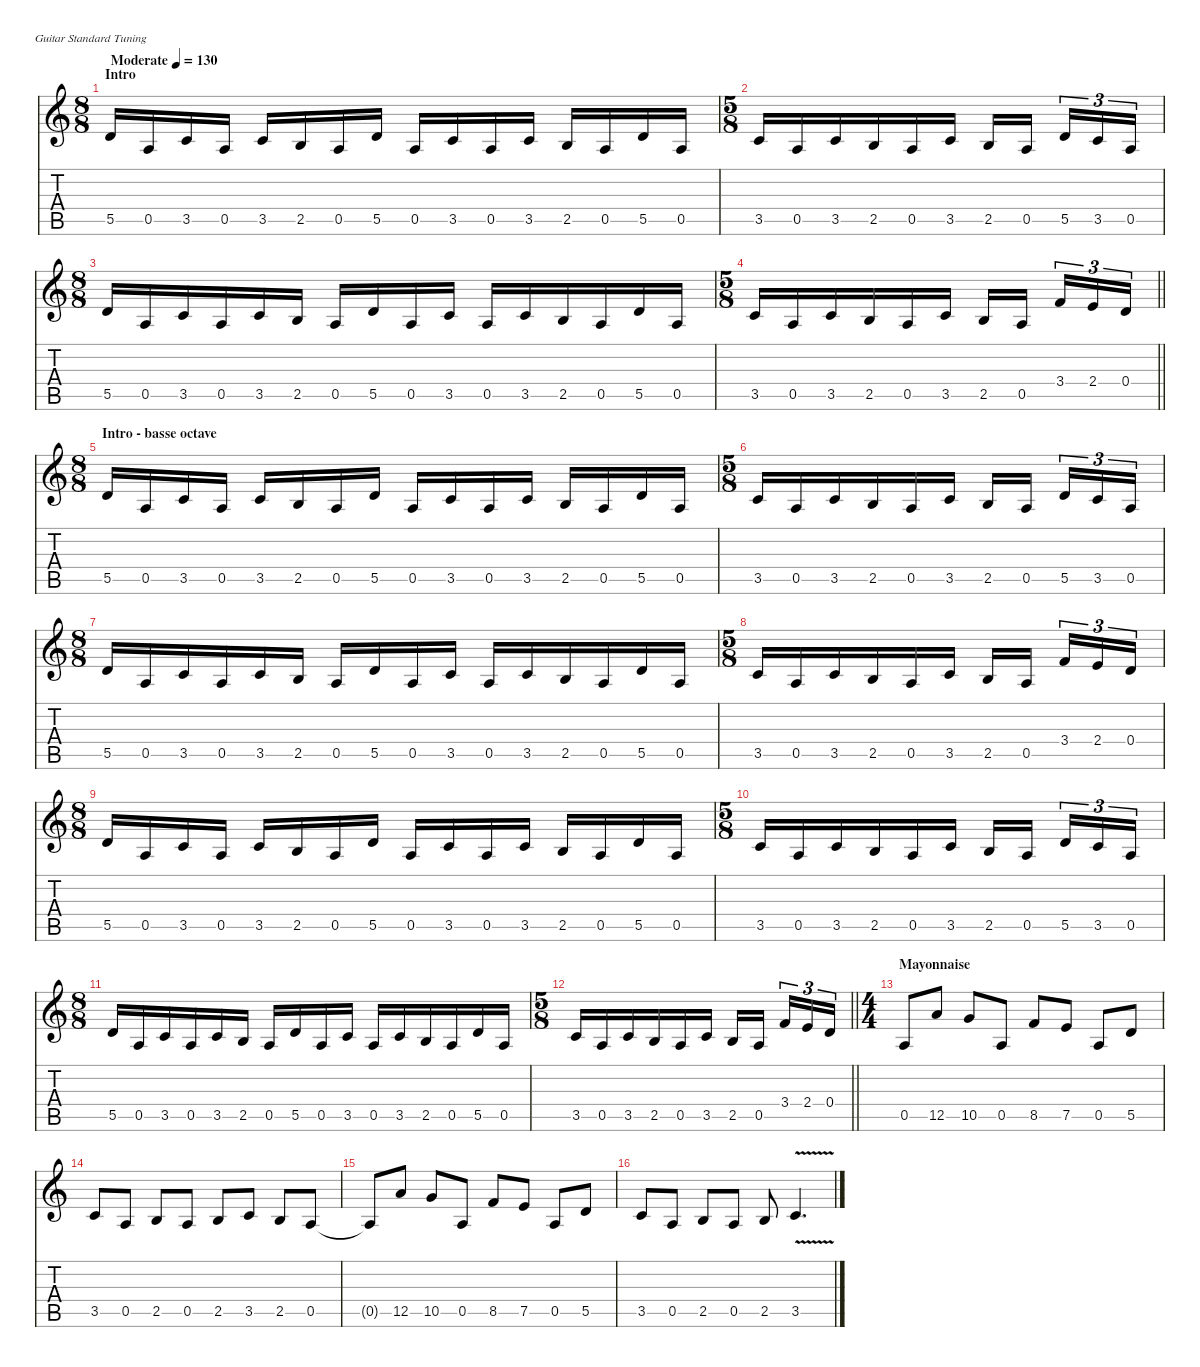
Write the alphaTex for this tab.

\defaultSystemsLayout 4
\hideDynamics
\bracketExtendMode nobrackets
\track ("Sylvain" " ") {instrument distortionguitar}
\staff {score tabs}
\tuning (E4 B3 G3 D3 A2 E2)
\ts (8 8)
\beaming (8 2 2 2 2)
\section ("" "Intro")
\tempo (130 "Moderate")
\clef g2
\ks c
5.5.16{dy f instrument distortionguitar beam Up} 0.5.16{beam Up} 3.5.16{beam Up} 0.5.16{beam Up} 3.5.16{beam Up} 2.5.16{beam Up} 0.5.16{beam Up} 5.5.16{beam Up} 0.5.16{beam Up} 3.5.16{beam Up} 0.5.16{beam Up} 3.5.16{beam Up} 2.5.16{beam Up} 0.5.16{beam Up} 5.5.16{beam Up} 0.5.16{beam Up} |
\ts (5 8)
\beaming (8 3 2)
3.5.16{beam Up} 0.5.16{beam Up} 3.5.16{beam Up} 2.5.16{beam Up} 0.5.16{beam Up} 3.5.16{beam Up} 2.5.16{beam Up} 0.5.16{beam Up} 5.5.16{tu (3 2) beam Up} 3.5.16{tu (3 2) beam Up} 0.5.16{tu (3 2) beam Up} |
\ts (8 8)
\beaming (8 3 2 3)
5.5.16{beam Up} 0.5.16{beam Up} 3.5.16{beam Up} 0.5.16{beam Up} 3.5.16{beam Up} 2.5.16{beam Up} 0.5.16{beam Up} 5.5.16{beam Up} 0.5.16{beam Up} 3.5.16{beam Up} 0.5.16{beam Up} 3.5.16{beam Up} 2.5.16{beam Up} 0.5.16{beam Up} 5.5.16{beam Up} 0.5.16{beam Up} |
\ts (5 8)
\beaming (8 3 2)
\barLineRight lightlight
3.5.16{beam Up} 0.5.16{beam Up} 3.5.16{beam Up} 2.5.16{beam Up} 0.5.16{beam Up} 3.5.16{beam Up} 2.5.16{beam Up} 0.5.16{beam Up} 3.4.16{tu (3 2) beam Up} 2.4.16{tu (3 2) beam Up} 0.4.16{tu (3 2) beam Up} |
\ts (8 8)
\beaming (8 2 2 2 2)
\section ("" "Intro - basse octave")
5.5.16{beam Up} 0.5.16{beam Up} 3.5.16{beam Up} 0.5.16{beam Up} 3.5.16{beam Up} 2.5.16{beam Up} 0.5.16{beam Up} 5.5.16{beam Up} 0.5.16{beam Up} 3.5.16{beam Up} 0.5.16{beam Up} 3.5.16{beam Up} 2.5.16{beam Up} 0.5.16{beam Up} 5.5.16{beam Up} 0.5.16{beam Up} |
\ts (5 8)
\beaming (8 3 2)
3.5.16{beam Up} 0.5.16{beam Up} 3.5.16{beam Up} 2.5.16{beam Up} 0.5.16{beam Up} 3.5.16{beam Up} 2.5.16{beam Up} 0.5.16{beam Up} 5.5.16{tu (3 2) beam Up} 3.5.16{tu (3 2) beam Up} 0.5.16{tu (3 2) beam Up} |
\ts (8 8)
\beaming (8 3 2 3)
5.5.16{beam Up} 0.5.16{beam Up} 3.5.16{beam Up} 0.5.16{beam Up} 3.5.16{beam Up} 2.5.16{beam Up} 0.5.16{beam Up} 5.5.16{beam Up} 0.5.16{beam Up} 3.5.16{beam Up} 0.5.16{beam Up} 3.5.16{beam Up} 2.5.16{beam Up} 0.5.16{beam Up} 5.5.16{beam Up} 0.5.16{beam Up} |
\ts (5 8)
\beaming (8 3 2)
3.5.16{beam Up} 0.5.16{beam Up} 3.5.16{beam Up} 2.5.16{beam Up} 0.5.16{beam Up} 3.5.16{beam Up} 2.5.16{beam Up} 0.5.16{beam Up} 3.4.16{tu (3 2) beam Up} 2.4.16{tu (3 2) beam Up} 0.4.16{tu (3 2) beam Up} |
\ts (8 8)
\beaming (8 2 2 2 2)
5.5.16{beam Up} 0.5.16{beam Up} 3.5.16{beam Up} 0.5.16{beam Up} 3.5.16{beam Up} 2.5.16{beam Up} 0.5.16{beam Up} 5.5.16{beam Up} 0.5.16{beam Up} 3.5.16{beam Up} 0.5.16{beam Up} 3.5.16{beam Up} 2.5.16{beam Up} 0.5.16{beam Up} 5.5.16{beam Up} 0.5.16{beam Up} |
\ts (5 8)
\beaming (8 3 2)
3.5.16{beam Up} 0.5.16{beam Up} 3.5.16{beam Up} 2.5.16{beam Up} 0.5.16{beam Up} 3.5.16{beam Up} 2.5.16{beam Up} 0.5.16{beam Up} 5.5.16{tu (3 2) beam Up} 3.5.16{tu (3 2) beam Up} 0.5.16{tu (3 2) beam Up} |
\ts (8 8)
\beaming (8 3 2 3)
5.5.16{beam Up} 0.5.16{beam Up} 3.5.16{beam Up} 0.5.16{beam Up} 3.5.16{beam Up} 2.5.16{beam Up} 0.5.16{beam Up} 5.5.16{beam Up} 0.5.16{beam Up} 3.5.16{beam Up} 0.5.16{beam Up} 3.5.16{beam Up} 2.5.16{beam Up} 0.5.16{beam Up} 5.5.16{beam Up} 0.5.16{beam Up} |
\ts (5 8)
\beaming (8 3 2)
\barLineRight lightlight
3.5.16{beam Up} 0.5.16{beam Up} 3.5.16{beam Up} 2.5.16{beam Up} 0.5.16{beam Up} 3.5.16{beam Up} 2.5.16{beam Up} 0.5.16{beam Up} 3.4.16{tu (3 2) beam Up} 2.4.16{tu (3 2) beam Up} 0.4.16{tu (3 2) beam Up} |
\ts (4 4)
\beaming (8 2 2 2 2)
\section ("" "Mayonnaise")
0.5.8{beam Up} 12.5.8{beam Up} 10.5.8{beam Up} 0.5.8{beam Up} 8.5.8{beam Up} 7.5.8{beam Up} 0.5.8{beam Up} 5.5.8{beam Up} |
3.5.8{beam Up} 0.5.8{beam Up} 2.5.8{beam Up} 0.5.8{beam Up} 2.5.8{beam Up} 3.5.8{beam Up} 2.5.8{beam Up} 0.5.8{beam Up} |
0.5{t}.8{beam Up} 12.5.8{beam Up} 10.5.8{beam Up} 0.5.8{beam Up} 8.5.8{beam Up} 7.5.8{beam Up} 0.5.8{beam Up} 5.5.8{beam Up} |
3.5.8{beam Up} 0.5.8{beam Up} 2.5.8{beam Up} 0.5.8{beam Up} 2.5.8{beam Up} 3.5{v}.4{d beam Up}
